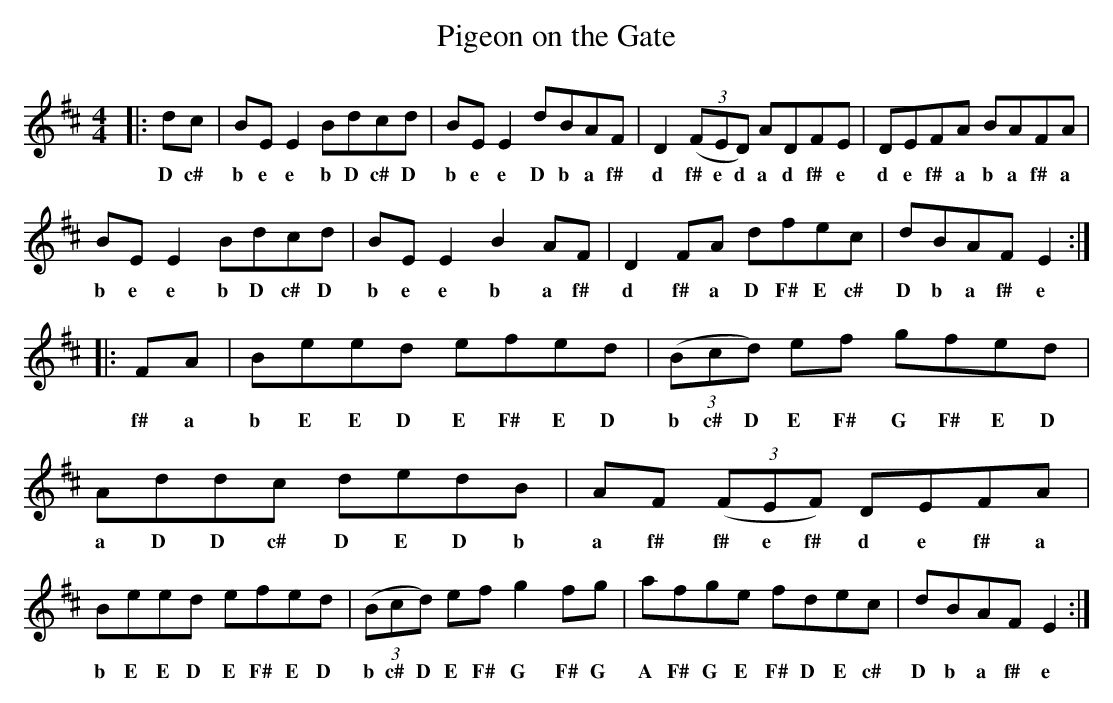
X:1
T:Pigeon on the Gate
M:4/4
L:1/8
K:D
|:dc|BEE2 Bdcd|BEE2 dBAF|D2((3FED) ADFE|DEFA BAFA|
w:D c# b e e b D c# D b e e D b a f# d f# e d a d f# e d e f# a b a f# a
BEE2 Bdcd|BEE2 B2AF|D2FA dfec|dBAF E2:|
w:b e e b D c# D b e e b a f# d f# a D F# E c# D b a f# e
|:FA|Beed efed|((3Bcd) ef gfed|Addc dedB|AF ((3FEF) DEFA|
w:f# a b E E D E F# E D b c# D E F# G F# E D a D D c# D E D b a f# f# e f# d e f# a
Beed efed|((3Bcd) ef g2 fg|afge fdec|dBAF E2:|
w:b E E D E F# E D b c# D E F# G F# G A F# G E F# D E c# D b a f# e
